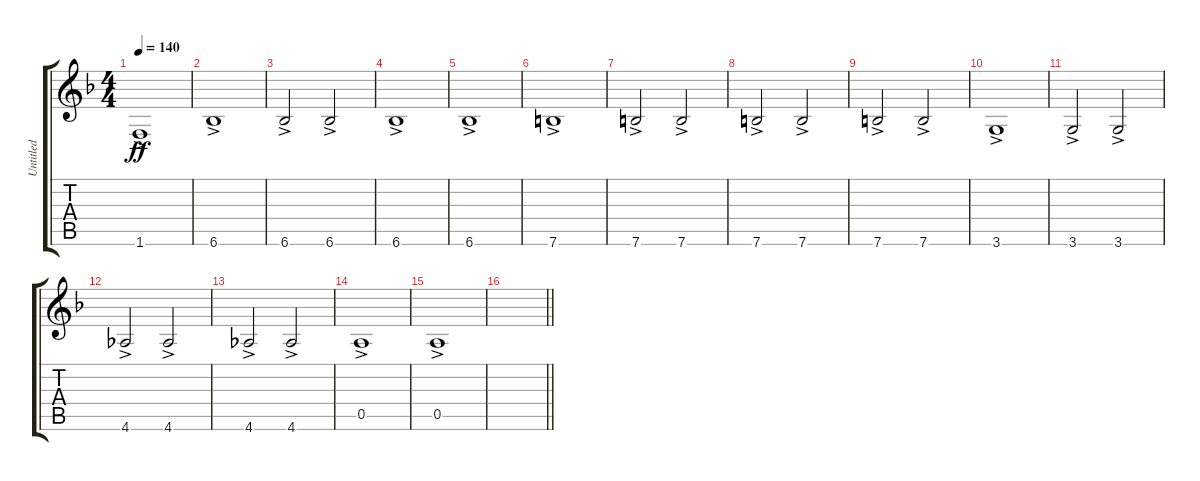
\track ("Untitled" "Untitled") {instrument electricbassfinger}
\staff {score tabs}
\tuning (E4 B3 G3 D3 A2 E2) {hide}
\ts (4 4)
\tempo 140
\clef g2
\ks f
1.6{ac}.1{dy ff} |
6.6{ac}.1 |
6.6{ac}.2 6.6{ac}.2 |
6.6{ac}.1 |
6.6{ac}.1 |
7.6{ac}.1 |
7.6{ac}.2 7.6{ac}.2 |
7.6{ac}.2 7.6{ac}.2 |
7.6{ac}.2 7.6{ac}.2 |
3.6{ac}.1 |
3.6{ac}.2 3.6{ac}.2 |
4.6{ac}.2 4.6{ac}.2 |
4.6{ac}.2 4.6{ac}.2 |
0.5{ac}.1 |
0.5{ac}.1 |
\barLineRight lightlight
